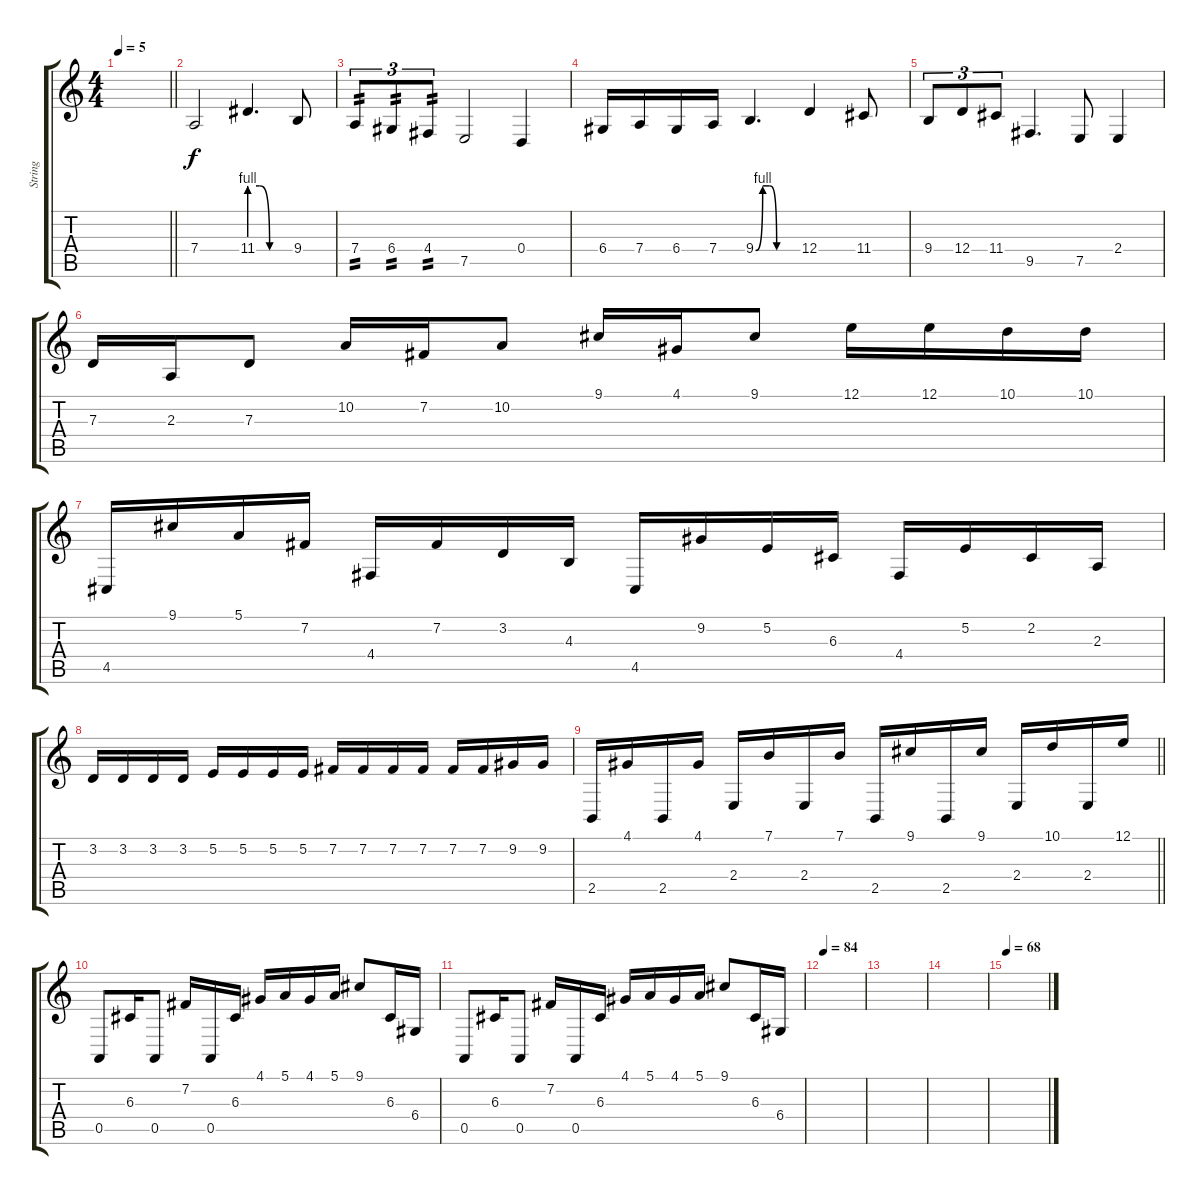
\track ("String" "String") {instrument cello}
\staff {score tabs}
\tuning (E4 B3 G3 D3 A2 E2) {hide}
\ts (4 4)
\tempo 5
\clef g2
\barLineRight lightlight
\ks c
|
7.4.2 11.4{be (custom 0 4 15 4 30 0 60 0)}.4{d} 9.4.8 |
7.4.8{tu (3 2) tp 2} 6.4.8{tu (3 2) tp 2} 4.4.8{tu (3 2) tp 2} 7.5.2 0.4.4 |
6.4.16 7.4.16 6.4.16 7.4.16 9.4{be (custom 0 0 10 4 20 4 30 0 60 0)}.4{d} 12.4.4 11.4.8 |
9.4.8{tu (3 2)} 12.4.8{tu (3 2)} 11.4.8{tu (3 2)} 9.5.4{d} 7.5.8 2.4.4 |
7.3.16 2.3.16 7.3.8 10.2.16 7.2.16 10.2.8 9.1.16 4.1.16 9.1.8 12.1.16 12.1.16 10.1.16 10.1.16 |
4.5.16 9.1.16 5.1.16 7.2.16 4.4.16 7.2.16 3.2.16 4.3.16 4.5.16 9.2.16 5.2.16 6.3.16 4.4.16 5.2.16 2.2.16 2.3.16 |
3.2.16 3.2.16 3.2.16 3.2.16 5.2.16 5.2.16 5.2.16 5.2.16 7.2.16 7.2.16 7.2.16 7.2.16 7.2.16 7.2.16 9.2.16 9.2.16 |
\barLineRight lightlight
2.5.16 4.1.16 2.5.16 4.1.16 2.4.16 7.1.16 2.4.16 7.1.16 2.5.16 9.1.16 2.5.16 9.1.16 2.4.16 10.1.16 2.4.16 12.1.16 |
0.5.8 6.3.16 0.5.8 7.2.16 0.5.16 6.3.16 4.1.16 5.1.16 4.1.16 5.1.16 9.1.8 6.3.16 6.4.16 |
0.5.8 6.3.16 0.5.8 7.2.16 0.5.16 6.3.16 4.1.16 5.1.16 4.1.16 5.1.16 9.1.8 6.3.16 6.4.16 |
\tempo 84
|
|
|
\tempo 72
\tempo 68
